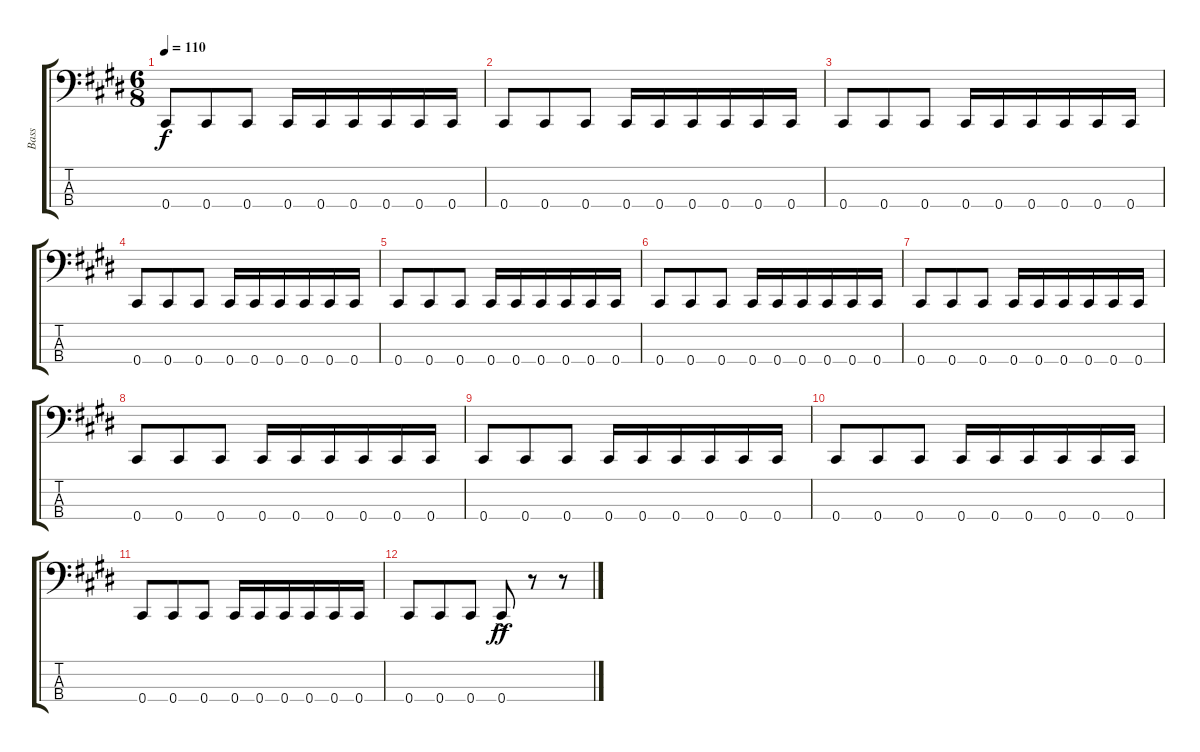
\track ("Bass" "Bass") {instrument electricbassfinger}
\staff {score tabs}
\tuning (Gb2 Db2 Ab1 Db1) {hide}
\ts (6 8)
\tempo 110
\clef f4
\ks c#minor
0.4.8{dy f} 0.4.8 0.4.8 0.4.16 0.4.16 0.4.16 0.4.16 0.4.16 0.4.16 |
0.4.8 0.4.8 0.4.8 0.4.16 0.4.16 0.4.16 0.4.16 0.4.16 0.4.16 |
0.4.8 0.4.8 0.4.8 0.4.16 0.4.16 0.4.16 0.4.16 0.4.16 0.4.16 |
0.4.8 0.4.8 0.4.8 0.4.16 0.4.16 0.4.16 0.4.16 0.4.16 0.4.16 |
0.4.8 0.4.8 0.4.8 0.4.16 0.4.16 0.4.16 0.4.16 0.4.16 0.4.16 |
0.4.8 0.4.8 0.4.8 0.4.16 0.4.16 0.4.16 0.4.16 0.4.16 0.4.16 |
0.4.8 0.4.8 0.4.8 0.4.16 0.4.16 0.4.16 0.4.16 0.4.16 0.4.16 |
0.4.8 0.4.8 0.4.8 0.4.16 0.4.16 0.4.16 0.4.16 0.4.16 0.4.16 |
0.4.8 0.4.8 0.4.8 0.4.16 0.4.16 0.4.16 0.4.16 0.4.16 0.4.16 |
0.4.8 0.4.8 0.4.8 0.4.16 0.4.16 0.4.16 0.4.16 0.4.16 0.4.16 |
0.4.8 0.4.8 0.4.8 0.4.16 0.4.16 0.4.16 0.4.16 0.4.16 0.4.16 |
0.4.8 0.4.8 0.4.8 0.4{ac}.8{dy ff} r.8 r.8
